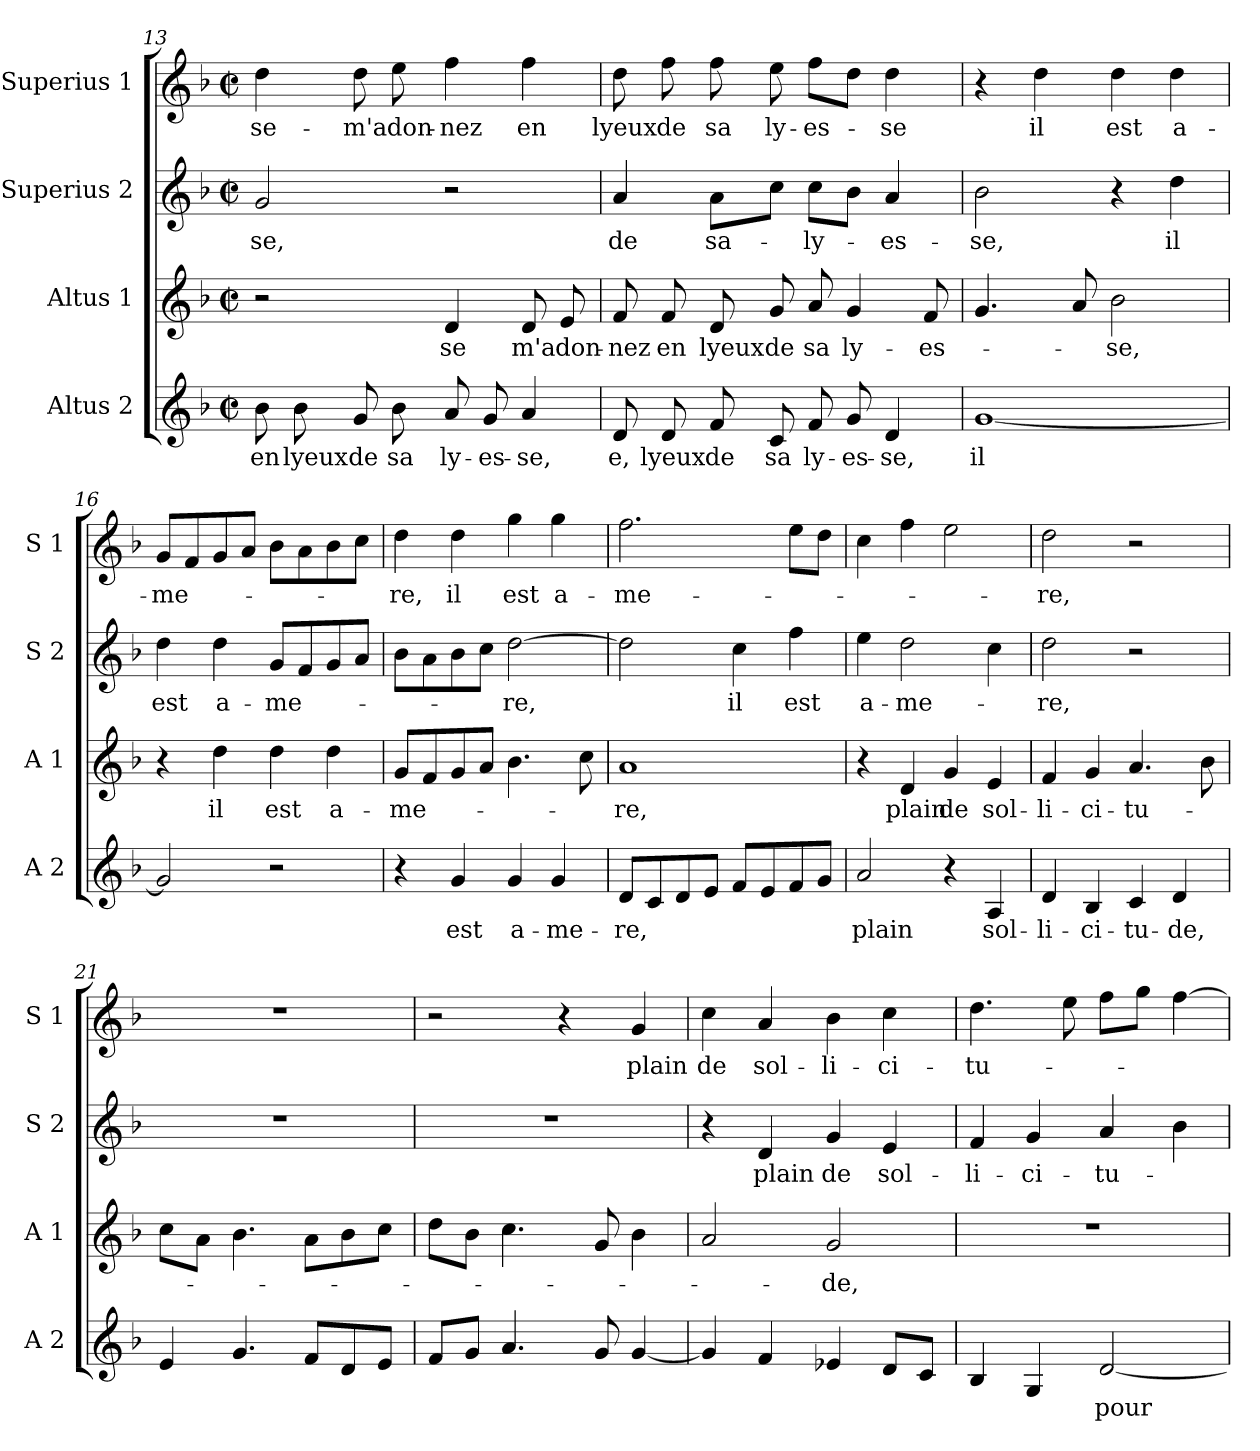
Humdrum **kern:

**kern	**text	**kern	**text	**kern	**text	**kern	**text
*part4	*part4	*part3	*part3	*part2	*part2	*part1	*part1
*staff4	*staff4	*staff3	*staff3	*staff2	*staff2	*staff1	*staff1
*I"Altus 2	*	*I"Altus 1	*	*I"Superius 2	*	*I"Superius 1	*
*I'A 2	*	*I'A 1	*	*I'S 2	*	*I'S 1	*
*clefG2	*	*clefG2	*	*clefG2	*	*clefG2	*
*k[b-]	*	*k[b-]	*	*k[b-]	*	*k[b-]	*
*F:	*	*F:	*	*F:	*	*F:	*
*M2/2	*	*M2/2	*	*M2/2	*	*M2/2	*
*met(c|)	*	*met(c|)	*	*met(c|)	*	*met(c|)	*
=13	=13	=13	=13	=13	=13	=13	=13
8b-\	en	2r	.	2g/	-se,	4dd\	se-
8b-\	lyeux	.	.	.	.	.	.
8g/	de	.	.	.	.	8dd\	-m'a
8b-\	sa	.	.	.	.	8ee\	don-
8a/	ly-	4d/	se	2r	.	4ff\	-nez
8g/	-es-	.	.	.	.	.	.
4a/	-se,	8d/	m'a	.	.	4ff\	en
.	.	8e/	don-	.	.	.	.
!!LO:PB:g=z
=14	=14	=14	=14	=14	=14	=14	=14
8d/	e,	8f/	-nez	4a/	de	8dd\	lyeux
8d/	lyeux	8f/	en	.	.	8ff\	de
8f/	de	8d/	lyeux	8a\L	sa-	8ff\	sa
8c/	sa	8g/	de	8cc\J	.	8ee\	ly-
8f/	ly-	8a/	sa	8cc\L	-ly-	8ff\L	-es-
8g/	-es-	4g/	ly-	8b-\J	.	8dd\J	.
4d/	-se,	.	.	4a/	-es-	4dd\	-se
.	.	8f/	-es-	.	.	.	.
=15	=15	=15	=15	=15	=15	=15	=15
[1g	il	4.g/	.	2b-\	-se,	4r	.
.	.	.	.	.	.	4dd\	il
.	.	8a/	.	.	.	.	.
.	.	2b-\	-se,	4r	.	4dd\	est
.	.	.	.	4dd\	il	4dd\	a-
=16	=16	=16	=16	=16	=16	=16	=16
2g/]	.	4r	.	4dd\	est	8g/L	-me-
.	.	.	.	.	.	8f/	.
.	.	4dd\	il	4dd\	a-	8g/	.
.	.	.	.	.	.	8a/J	.
2r	.	4dd\	est	8g/L	-me-	8b-\L	.
.	.	.	.	8f/	.	8a\	.
.	.	4dd\	a-	8g/	.	8b-\	.
.	.	.	.	8a/J	.	8cc\J	.
=17	=17	=17	=17	=17	=17	=17	=17
4r	.	8g/L	-me-	8b-\L	.	4dd\	-re,
.	.	8f/	.	8a\	.	.	.
4g/	est	8g/	.	8b-\	.	4dd\	il
.	.	8a/J	.	8cc\J	.	.	.
4g/	a-	4.b-\	.	[2dd\	-re,	4gg\	est
4g/	-me-	.	.	.	.	4gg\	a-
.	.	8cc\	.	.	.	.	.
=18	=18	=18	=18	=18	=18	=18	=18
8d/L	-re,	1a	-re,	2dd\]	.	2.ff\	-me-
8c/	.	.	.	.	.	.	.
8d/	.	.	.	.	.	.	.
8e/J	.	.	.	.	.	.	.
8f/L	.	.	.	4cc\	il	.	.
8e/	.	.	.	.	.	.	.
8f/	.	.	.	4ff\	est	8ee\L	.
8g/J	.	.	.	.	.	8dd\J	.
!!LO:LB:g=z
=19	=19	=19	=19	=19	=19	=19	=19
2a/	plain	4r	.	4ee\	a-	4cc\	.
.	.	4d/	plain	2dd\	-me-	4ff\	.
4r	de	4g/	de	.	.	2ee\	.
4A/	sol-	4e/	sol-	4cc\	.	.	.
=20	=20	=20	=20	=20	=20	=20	=20
4d/	-li-	4f/	-li-	2dd\	-re,	2dd\	-re,
4B-/	-ci-	4g/	-ci-	.	.	.	.
4c/	-tu-	4.a/	-tu-	2r	.	2r	.
4d/	-de,	.	.	.	.	.	.
.	.	8b-\	.	.	.	.	.
=21	=21	=21	=21	=21	=21	=21	=21
4e/	.	8cc\L	.	1r	.	1r	.
.	.	8a\J	.	.	.	.	.
4.g/	.	4.b-\	.	.	.	.	.
8f/L	.	8a\L	.	.	.	.	.
8d/	.	8b-\	.	.	.	.	.
8e/J	.	8cc\J	.	.	.	.	.
=22	=22	=22	=22	=22	=22	=22	=22
8f/L	.	8dd\L	.	1r	.	2r	.
8g/J	.	8b-\J	.	.	.	.	.
4.a/	.	4.cc\	.	.	.	.	.
.	.	.	.	.	.	4r	.
8g/	.	8g/	.	.	.	.	.
[4g/	.	4b-\	.	.	.	4g/	plain
=23	=23	=23	=23	=23	=23	=23	=23
4g/]	.	2a/	.	4r	.	4cc\	de
4f/	.	.	.	4d/	plain	4a/	sol-
4e-X/	.	2g/	-de,	4g/	de	4b-\	-li-
8d/L	.	.	.	4e/	sol-	4cc\	-ci-
8c/J	.	.	.	.	.	.	.
!!LO:LB:g=z
=24	=24	=24	=24	=24	=24	=24	=24
4B-/	.	1r	.	4f/	-li-	4.dd\	-tu-
4G/	.	.	.	4g/	-ci-	.	.
.	.	.	.	.	.	8ee\	.
[2d/	pour	.	.	4a/	-tu-	8ff\L	.
.	.	.	.	.	.	8gg\J	.
.	.	.	.	4b-\	.	[4ff\	.
=	=	=	=	=	=	=	=
*-	*-	*-	*-	*-	*-	*-	*-
